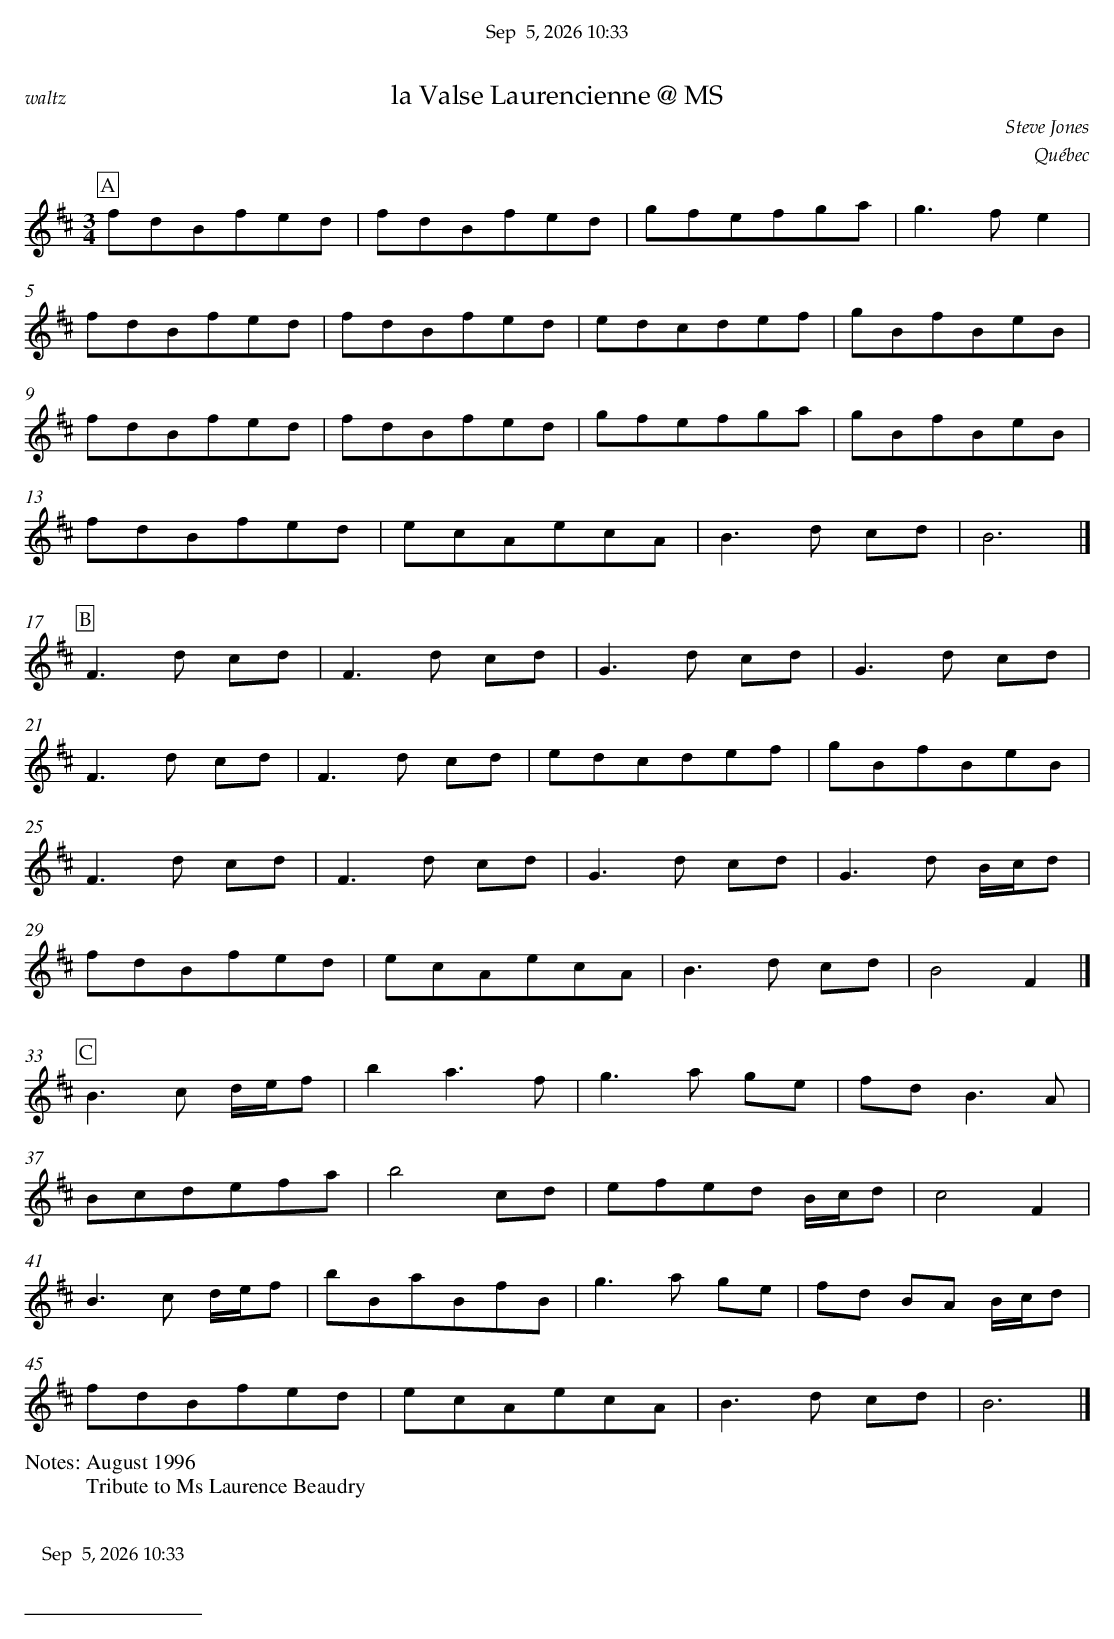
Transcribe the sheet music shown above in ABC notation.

X:1
T:la Valse Laurencienne @ MS
C:Steve Jones
O:Québec
M:3/4
L:1/8
K:Bmin
P:A
fdBfed | fdBfed | gfefga | g3 f e2 |
fdBfed | fdBfed | edcdef | gBfBeB |
fdBfed | fdBfed | gfefga | gBfBeB |
fdBfed | ecAecA | B3d cd | B6 |]
%%vskip 0.5cm
P:B
F3d cd | F3d cd | G3d cd | G3d cd |
F3d cd | F3d cd | edcdef | gBfBeB |
F3d cd | F3d cd | G3d cd | G3d B/c/d |
fdBfed | ecAecA | B3d cd | B4 F2 |]
%%vskip 0.5cm
P:C
B3c d/e/f | b2 a3 f | g3a ge | fd B3 A |
Bcdefa | b4 cd | efed B/c/d | c4 F2 |
B3c d/e/f | bBaBfB | g3a ge | fd BA B/c/d |
fdBfed | ecAecA | B3d cd | B6 |]
